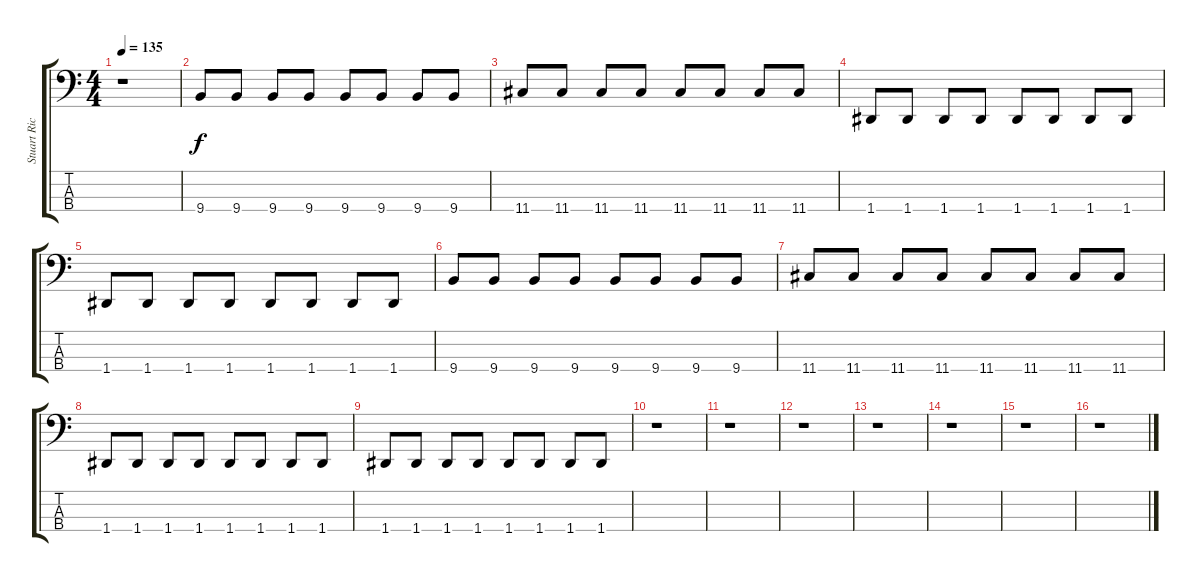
\track ("Stuart Richardsson" "Stuart Ric") {instrument electricbassfinger}
\staff {score tabs}
\tuning (G2 D2 A1 D1) {hide}
\ts (4 4)
\tempo 135
\clef f4
\ks c
r.1{dy f} |
9.4.8 9.4.8 9.4.8 9.4.8 9.4.8 9.4.8 9.4.8 9.4.8 |
11.4.8 11.4.8 11.4.8 11.4.8 11.4.8 11.4.8 11.4.8 11.4.8 |
1.4.8 1.4.8 1.4.8 1.4.8 1.4.8 1.4.8 1.4.8 1.4.8 |
1.4.8 1.4.8 1.4.8 1.4.8 1.4.8 1.4.8 1.4.8 1.4.8 |
9.4.8 9.4.8 9.4.8 9.4.8 9.4.8 9.4.8 9.4.8 9.4.8 |
11.4.8 11.4.8 11.4.8 11.4.8 11.4.8 11.4.8 11.4.8 11.4.8 |
1.4.8 1.4.8 1.4.8 1.4.8 1.4.8 1.4.8 1.4.8 1.4.8 |
1.4.8 1.4.8 1.4.8 1.4.8 1.4.8 1.4.8 1.4.8 1.4.8 |
r.1 |
r.1 |
r.1 |
r.1 |
r.1 |
r.1 |
r.1
